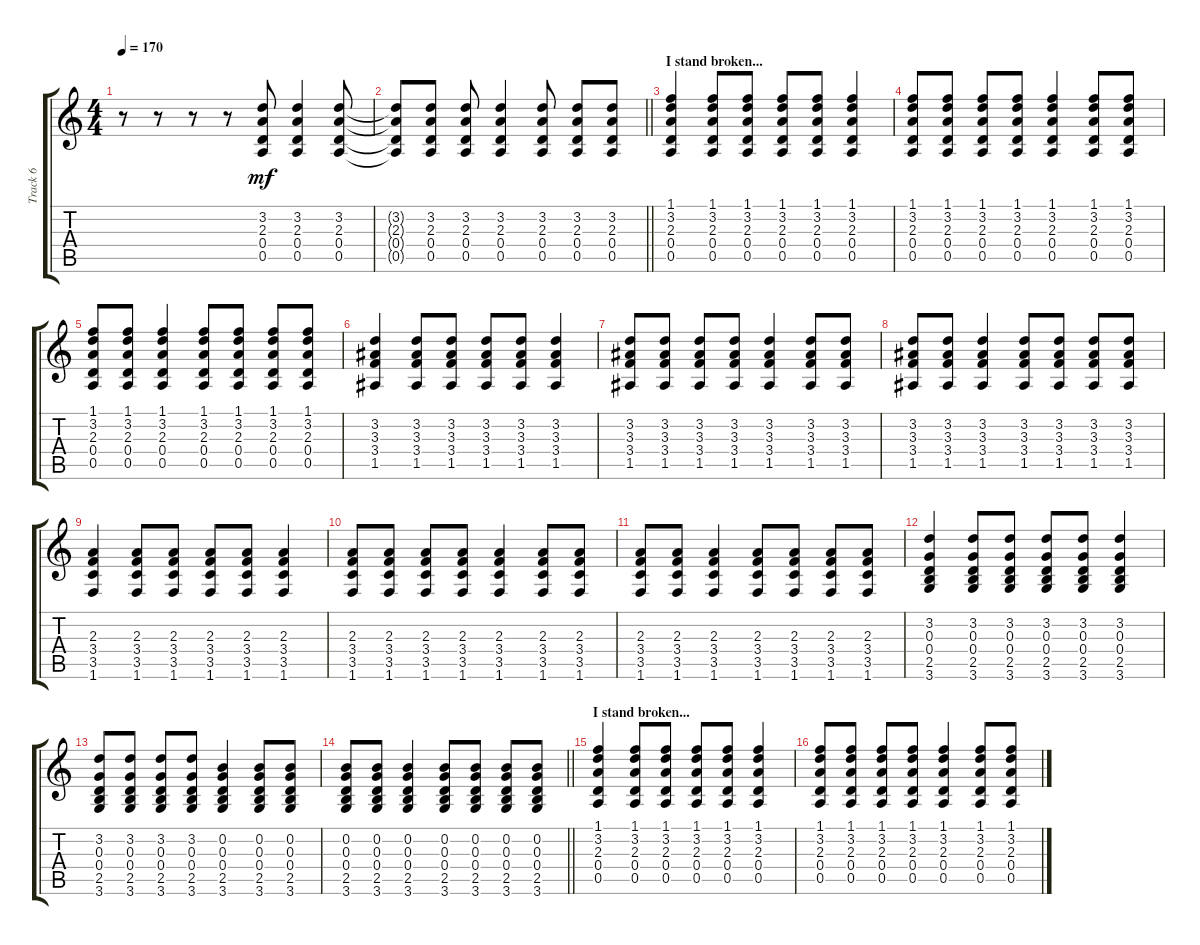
\track ("Track 6" "Track 6") {instrument acousticguitarsteel}
\staff {score tabs}
\tuning (E4 B3 G3 D3 A2 E2) {hide}
\ts (4 4)
\tempo 170
\clef g2
\ks c
r.8{dy mf} r.8 r.8 r.8 (3.2 2.3 0.4 0.5).8 (3.2 2.3 0.4 0.5).4 (3.2 2.3 0.4 0.5).8 |
\barLineRight lightlight
(3.2{t} 2.3{t} 0.4{t} 0.5{t}).8 (3.2 2.3 0.4 0.5).8 (3.2 2.3 0.4 0.5).8 (3.2 2.3 0.4 0.5).4 (3.2 2.3 0.4 0.5).8 (3.2 2.3 0.4 0.5).8 (3.2 2.3 0.4 0.5).8 |
\section ("" "I stand broken...")
(1.1 3.2 2.3 0.4 0.5).4 (1.1 3.2 2.3 0.4 0.5).8 (1.1 3.2 2.3 0.4 0.5).8 (1.1 3.2 2.3 0.4 0.5).8 (1.1 3.2 2.3 0.4 0.5).8 (1.1 3.2 2.3 0.4 0.5).4 |
(1.1 3.2 2.3 0.4 0.5).8 (1.1 3.2 2.3 0.4 0.5).8 (1.1 3.2 2.3 0.4 0.5).8 (1.1 3.2 2.3 0.4 0.5).8 (1.1 3.2 2.3 0.4 0.5).4 (1.1 3.2 2.3 0.4 0.5).8 (1.1 3.2 2.3 0.4 0.5).8 |
(1.1 3.2 2.3 0.4 0.5).8 (1.1 3.2 2.3 0.4 0.5).8 (1.1 3.2 2.3 0.4 0.5).4 (1.1 3.2 2.3 0.4 0.5).8 (1.1 3.2 2.3 0.4 0.5).8 (1.1 3.2 2.3 0.4 0.5).8 (1.1 3.2 2.3 0.4 0.5).8 |
(3.2 3.3 3.4 1.5).4 (3.2 3.3 3.4 1.5).8 (3.2 3.3 3.4 1.5).8 (3.2 3.3 3.4 1.5).8 (3.2 3.3 3.4 1.5).8 (3.2 3.3 3.4 1.5).4 |
(3.2 3.3 3.4 1.5).8 (3.2 3.3 3.4 1.5).8 (3.2 3.3 3.4 1.5).8 (3.2 3.3 3.4 1.5).8 (3.2 3.3 3.4 1.5).4 (3.2 3.3 3.4 1.5).8 (3.2 3.3 3.4 1.5).8 |
(3.2 3.3 3.4 1.5).8 (3.2 3.3 3.4 1.5).8 (3.2 3.3 3.4 1.5).4 (3.2 3.3 3.4 1.5).8 (3.2 3.3 3.4 1.5).8 (3.2 3.3 3.4 1.5).8 (3.2 3.3 3.4 1.5).8 |
(2.3 3.4 3.5 1.6).4 (2.3 3.4 3.5 1.6).8 (2.3 3.4 3.5 1.6).8 (2.3 3.4 3.5 1.6).8 (2.3 3.4 3.5 1.6).8 (2.3 3.4 3.5 1.6).4 |
(2.3 3.4 3.5 1.6).8 (2.3 3.4 3.5 1.6).8 (2.3 3.4 3.5 1.6).8 (2.3 3.4 3.5 1.6).8 (2.3 3.4 3.5 1.6).4 (2.3 3.4 3.5 1.6).8 (2.3 3.4 3.5 1.6).8 |
(2.3 3.4 3.5 1.6).8 (2.3 3.4 3.5 1.6).8 (2.3 3.4 3.5 1.6).4 (2.3 3.4 3.5 1.6).8 (2.3 3.4 3.5 1.6).8 (2.3 3.4 3.5 1.6).8 (2.3 3.4 3.5 1.6).8 |
(3.2 0.3 0.4 2.5 3.6).4 (3.2 0.3 0.4 2.5 3.6).8 (3.2 0.3 0.4 2.5 3.6).8 (3.2 0.3 0.4 2.5 3.6).8 (3.2 0.3 0.4 2.5 3.6).8 (3.2 0.3 0.4 2.5 3.6).4 |
(3.2 0.3 0.4 2.5 3.6).8 (3.2 0.3 0.4 2.5 3.6).8 (3.2 0.3 0.4 2.5 3.6).8 (3.2 0.3 0.4 2.5 3.6).8 (0.2 0.3 0.4 2.5 3.6).4 (0.2 0.3 0.4 2.5 3.6).8 (0.2 0.3 0.4 2.5 3.6).8 |
\barLineRight lightlight
(0.2 0.3 0.4 2.5 3.6).8 (0.2 0.3 0.4 2.5 3.6).8 (0.2 0.3 0.4 2.5 3.6).4 (0.2 0.3 0.4 2.5 3.6).8 (0.2 0.3 0.4 2.5 3.6).8 (0.2 0.3 0.4 2.5 3.6).8 (0.2 0.3 0.4 2.5 3.6).8 |
\section ("" "I stand broken...")
(1.1 3.2 2.3 0.4 0.5).4 (1.1 3.2 2.3 0.4 0.5).8 (1.1 3.2 2.3 0.4 0.5).8 (1.1 3.2 2.3 0.4 0.5).8 (1.1 3.2 2.3 0.4 0.5).8 (1.1 3.2 2.3 0.4 0.5).4 |
(1.1 3.2 2.3 0.4 0.5).8 (1.1 3.2 2.3 0.4 0.5).8 (1.1 3.2 2.3 0.4 0.5).8 (1.1 3.2 2.3 0.4 0.5).8 (1.1 3.2 2.3 0.4 0.5).4 (1.1 3.2 2.3 0.4 0.5).8 (1.1 3.2 2.3 0.4 0.5).8
